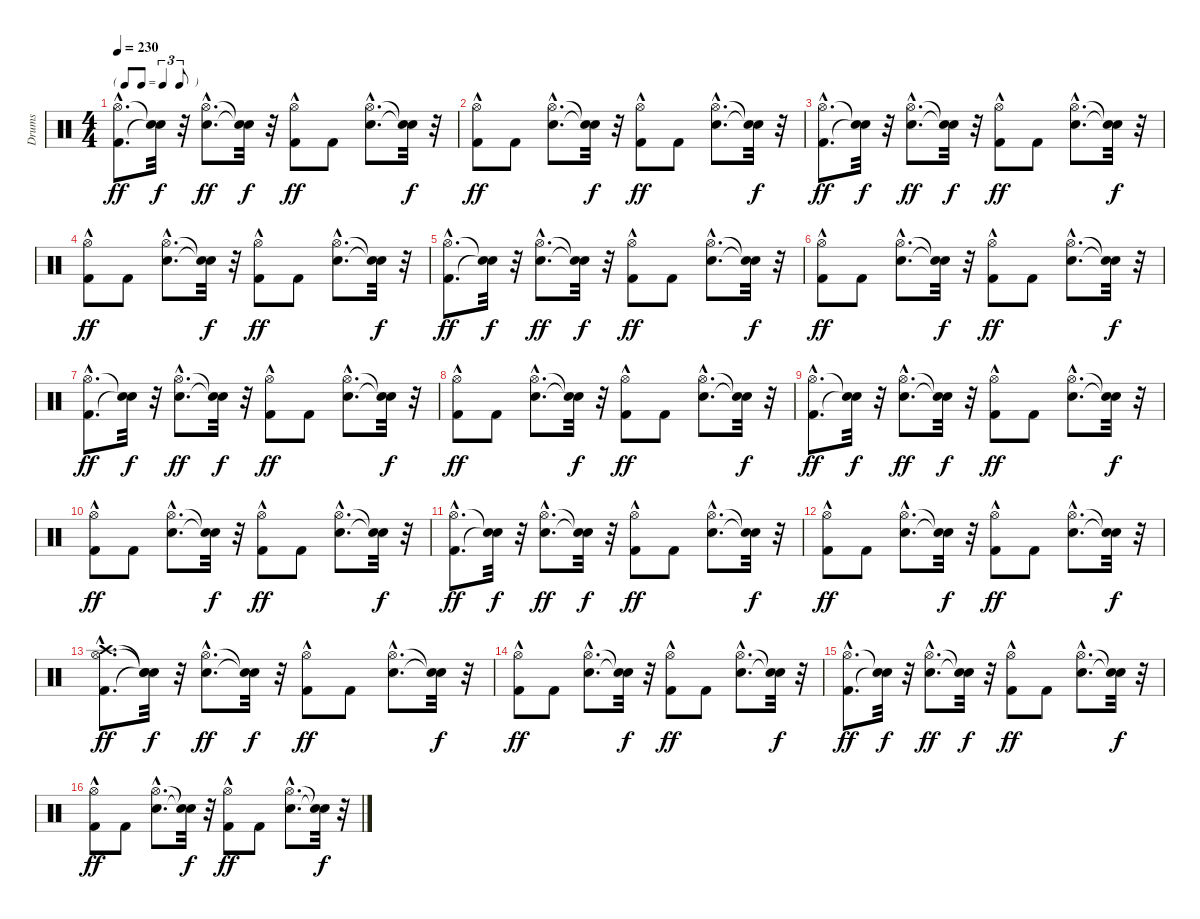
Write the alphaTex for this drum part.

\track ("Drums" "Drums") {instrument percussion}
\staff {score}
\articulation defaults
\ts (4 4)
\tf triplet8th
\tempo 230
\clef neutral
\ks c
("Kick (hit) 2"{hac} "Hi-Hat (open)"{hac}).8{d dy ff} ("Snare (hit)"{t} "Snare (hit)"{t}).32{dy f} r.32 ("Snare (hit) 2"{hac} "Hi-Hat (open)"{hac}).8{d dy ff} ("Snare (hit)"{t} "Snare (hit)"{t}).32{dy f} r.32 ("Kick (hit) 2" "Hi-Hat (open)"{hac}).8{dy ff} "Kick (hit) 2".8 ("Snare (hit) 2"{hac} "Hi-Hat (open)"{hac}).8{d} ("Snare (hit)"{t} "Snare (hit)"{t}).32{dy f} r.32 |
("Kick (hit) 2" "Hi-Hat (open)"{hac}).8{dy ff} "Kick (hit) 2".8 ("Snare (hit) 2"{hac} "Hi-Hat (open)"{hac}).8{d} ("Snare (hit)"{t} "Snare (hit)"{t}).32{dy f} r.32 ("Kick (hit) 2" "Hi-Hat (open)"{hac}).8{dy ff} "Kick (hit) 2".8 ("Snare (hit) 2"{hac} "Hi-Hat (open)"{hac}).8{d} ("Snare (hit)"{t} "Snare (hit)"{t}).32{dy f} r.32 |
("Kick (hit) 2"{hac} "Hi-Hat (open)"{hac}).8{d dy ff} ("Snare (hit)"{t} "Snare (hit)"{t}).32{dy f} r.32 ("Snare (hit) 2"{hac} "Hi-Hat (open)"{hac}).8{d dy ff} ("Snare (hit)"{t} "Snare (hit)"{t}).32{dy f} r.32 ("Kick (hit) 2" "Hi-Hat (open)"{hac}).8{dy ff} "Kick (hit) 2".8 ("Snare (hit) 2"{hac} "Hi-Hat (open)"{hac}).8{d} ("Snare (hit)"{t} "Snare (hit)"{t}).32{dy f} r.32 |
("Kick (hit) 2" "Hi-Hat (open)"{hac}).8{dy ff} "Kick (hit) 2".8 ("Snare (hit) 2"{hac} "Hi-Hat (open)"{hac}).8{d} ("Snare (hit)"{t} "Snare (hit)"{t}).32{dy f} r.32 ("Kick (hit) 2" "Hi-Hat (open)"{hac}).8{dy ff} "Kick (hit) 2".8 ("Snare (hit) 2"{hac} "Hi-Hat (open)"{hac}).8{d} ("Snare (hit)"{t} "Snare (hit)"{t}).32{dy f} r.32 |
("Kick (hit) 2"{hac} "Hi-Hat (open)"{hac}).8{d dy ff} ("Snare (hit)"{t} "Snare (hit)"{t}).32{dy f} r.32 ("Snare (hit) 2"{hac} "Hi-Hat (open)"{hac}).8{d dy ff} ("Snare (hit)"{t} "Snare (hit)"{t}).32{dy f} r.32 ("Kick (hit) 2" "Hi-Hat (open)"{hac}).8{dy ff} "Kick (hit) 2".8 ("Snare (hit) 2"{hac} "Hi-Hat (open)"{hac}).8{d} ("Snare (hit)"{t} "Snare (hit)"{t}).32{dy f} r.32 |
("Kick (hit) 2" "Hi-Hat (open)"{hac}).8{dy ff} "Kick (hit) 2".8 ("Snare (hit) 2"{hac} "Hi-Hat (open)"{hac}).8{d} ("Snare (hit)"{t} "Snare (hit)"{t}).32{dy f} r.32 ("Kick (hit) 2" "Hi-Hat (open)"{hac}).8{dy ff} "Kick (hit) 2".8 ("Snare (hit) 2"{hac} "Hi-Hat (open)"{hac}).8{d} ("Snare (hit)"{t} "Snare (hit)"{t}).32{dy f} r.32 |
("Kick (hit) 2"{hac} "Hi-Hat (open)"{hac}).8{d dy ff} ("Snare (hit)"{t} "Snare (hit)"{t}).32{dy f} r.32 ("Snare (hit) 2"{hac} "Hi-Hat (open)"{hac}).8{d dy ff} ("Snare (hit)"{t} "Snare (hit)"{t}).32{dy f} r.32 ("Kick (hit) 2" "Hi-Hat (open)"{hac}).8{dy ff} "Kick (hit) 2".8 ("Snare (hit) 2"{hac} "Hi-Hat (open)"{hac}).8{d} ("Snare (hit)"{t} "Snare (hit)"{t}).32{dy f} r.32 |
("Kick (hit) 2" "Hi-Hat (open)"{hac}).8{dy ff} "Kick (hit) 2".8 ("Snare (hit) 2"{hac} "Hi-Hat (open)"{hac}).8{d} ("Snare (hit)"{t} "Snare (hit)"{t}).32{dy f} r.32 ("Kick (hit) 2" "Hi-Hat (open)"{hac}).8{dy ff} "Kick (hit) 2".8 ("Snare (hit) 2"{hac} "Hi-Hat (open)"{hac}).8{d} ("Snare (hit)"{t} "Snare (hit)"{t}).32{dy f} r.32 |
("Kick (hit) 2"{hac} "Hi-Hat (open)"{hac}).8{d dy ff} ("Snare (hit)"{t} "Snare (hit)"{t}).32{dy f} r.32 ("Snare (hit) 2"{hac} "Hi-Hat (open)"{hac}).8{d dy ff} ("Snare (hit)"{t} "Snare (hit)"{t}).32{dy f} r.32 ("Kick (hit) 2" "Hi-Hat (open)"{hac}).8{dy ff} "Kick (hit) 2".8 ("Snare (hit) 2"{hac} "Hi-Hat (open)"{hac}).8{d} ("Snare (hit)"{t} "Snare (hit)"{t}).32{dy f} r.32 |
("Kick (hit) 2" "Hi-Hat (open)"{hac}).8{dy ff} "Kick (hit) 2".8 ("Snare (hit) 2"{hac} "Hi-Hat (open)"{hac}).8{d} ("Snare (hit)"{t} "Snare (hit)"{t}).32{dy f} r.32 ("Kick (hit) 2" "Hi-Hat (open)"{hac}).8{dy ff} "Kick (hit) 2".8 ("Snare (hit) 2"{hac} "Hi-Hat (open)"{hac}).8{d} ("Snare (hit)"{t} "Snare (hit)"{t}).32{dy f} r.32 |
("Kick (hit) 2"{hac} "Hi-Hat (open)"{hac}).8{d dy ff} ("Snare (hit)"{t} "Snare (hit)"{t}).32{dy f} r.32 ("Snare (hit) 2"{hac} "Hi-Hat (open)"{hac}).8{d dy ff} ("Snare (hit)"{t} "Snare (hit)"{t}).32{dy f} r.32 ("Kick (hit) 2" "Hi-Hat (open)"{hac}).8{dy ff} "Kick (hit) 2".8 ("Snare (hit) 2"{hac} "Hi-Hat (open)"{hac}).8{d} ("Snare (hit)"{t} "Snare (hit)"{t}).32{dy f} r.32 |
("Kick (hit) 2" "Hi-Hat (open)"{hac}).8{dy ff} "Kick (hit) 2".8 ("Snare (hit) 2"{hac} "Hi-Hat (open)"{hac}).8{d} ("Snare (hit)"{t} "Snare (hit)"{t}).32{dy f} r.32 ("Kick (hit) 2" "Hi-Hat (open)"{hac}).8{dy ff} "Kick (hit) 2".8 ("Snare (hit) 2"{hac} "Hi-Hat (open)"{hac}).8{d} ("Snare (hit)"{t} "Snare (hit)"{t}).32{dy f} r.32 |
("Kick (hit) 2"{hac} "Hi-Hat (open)"{hac} "Crash high (hit)"{hac}).8{d dy ff} ("Snare (hit)"{t} "Snare (hit)"{t} "Snare (hit)"{t}).32{dy f} r.32 ("Snare (hit) 2"{hac} "Hi-Hat (open)"{hac}).8{d dy ff} ("Snare (hit)"{t} "Snare (hit)"{t}).32{dy f} r.32 ("Kick (hit) 2" "Hi-Hat (open)"{hac}).8{dy ff} "Kick (hit) 2".8 ("Snare (hit) 2"{hac} "Hi-Hat (open)"{hac}).8{d} ("Snare (hit)"{t} "Snare (hit)"{t}).32{dy f} r.32 |
("Kick (hit) 2" "Hi-Hat (open)"{hac}).8{dy ff} "Kick (hit) 2".8 ("Snare (hit) 2"{hac} "Hi-Hat (open)"{hac}).8{d} ("Snare (hit)"{t} "Snare (hit)"{t}).32{dy f} r.32 ("Kick (hit) 2" "Hi-Hat (open)"{hac}).8{dy ff} "Kick (hit) 2".8 ("Snare (hit) 2"{hac} "Hi-Hat (open)"{hac}).8{d} ("Snare (hit)"{t} "Snare (hit)"{t}).32{dy f} r.32 |
("Kick (hit) 2"{hac} "Hi-Hat (open)"{hac}).8{d dy ff} ("Snare (hit)"{t} "Snare (hit)"{t}).32{dy f} r.32 ("Snare (hit) 2"{hac} "Hi-Hat (open)"{hac}).8{d dy ff} ("Snare (hit)"{t} "Snare (hit)"{t}).32{dy f} r.32 ("Kick (hit) 2" "Hi-Hat (open)"{hac}).8{dy ff} "Kick (hit) 2".8 ("Snare (hit) 2"{hac} "Hi-Hat (open)"{hac}).8{d} ("Snare (hit)"{t} "Snare (hit)"{t}).32{dy f} r.32 |
("Kick (hit) 2" "Hi-Hat (open)"{hac}).8{dy ff} "Kick (hit) 2".8 ("Snare (hit) 2"{hac} "Hi-Hat (open)"{hac}).8{d} ("Snare (hit)"{t} "Snare (hit)"{t}).32{dy f} r.32 ("Kick (hit) 2" "Hi-Hat (open)"{hac}).8{dy ff} "Kick (hit) 2".8 ("Snare (hit) 2"{hac} "Hi-Hat (open)"{hac}).8{d} ("Snare (hit)"{t} "Snare (hit)"{t}).32{dy f} r.32
